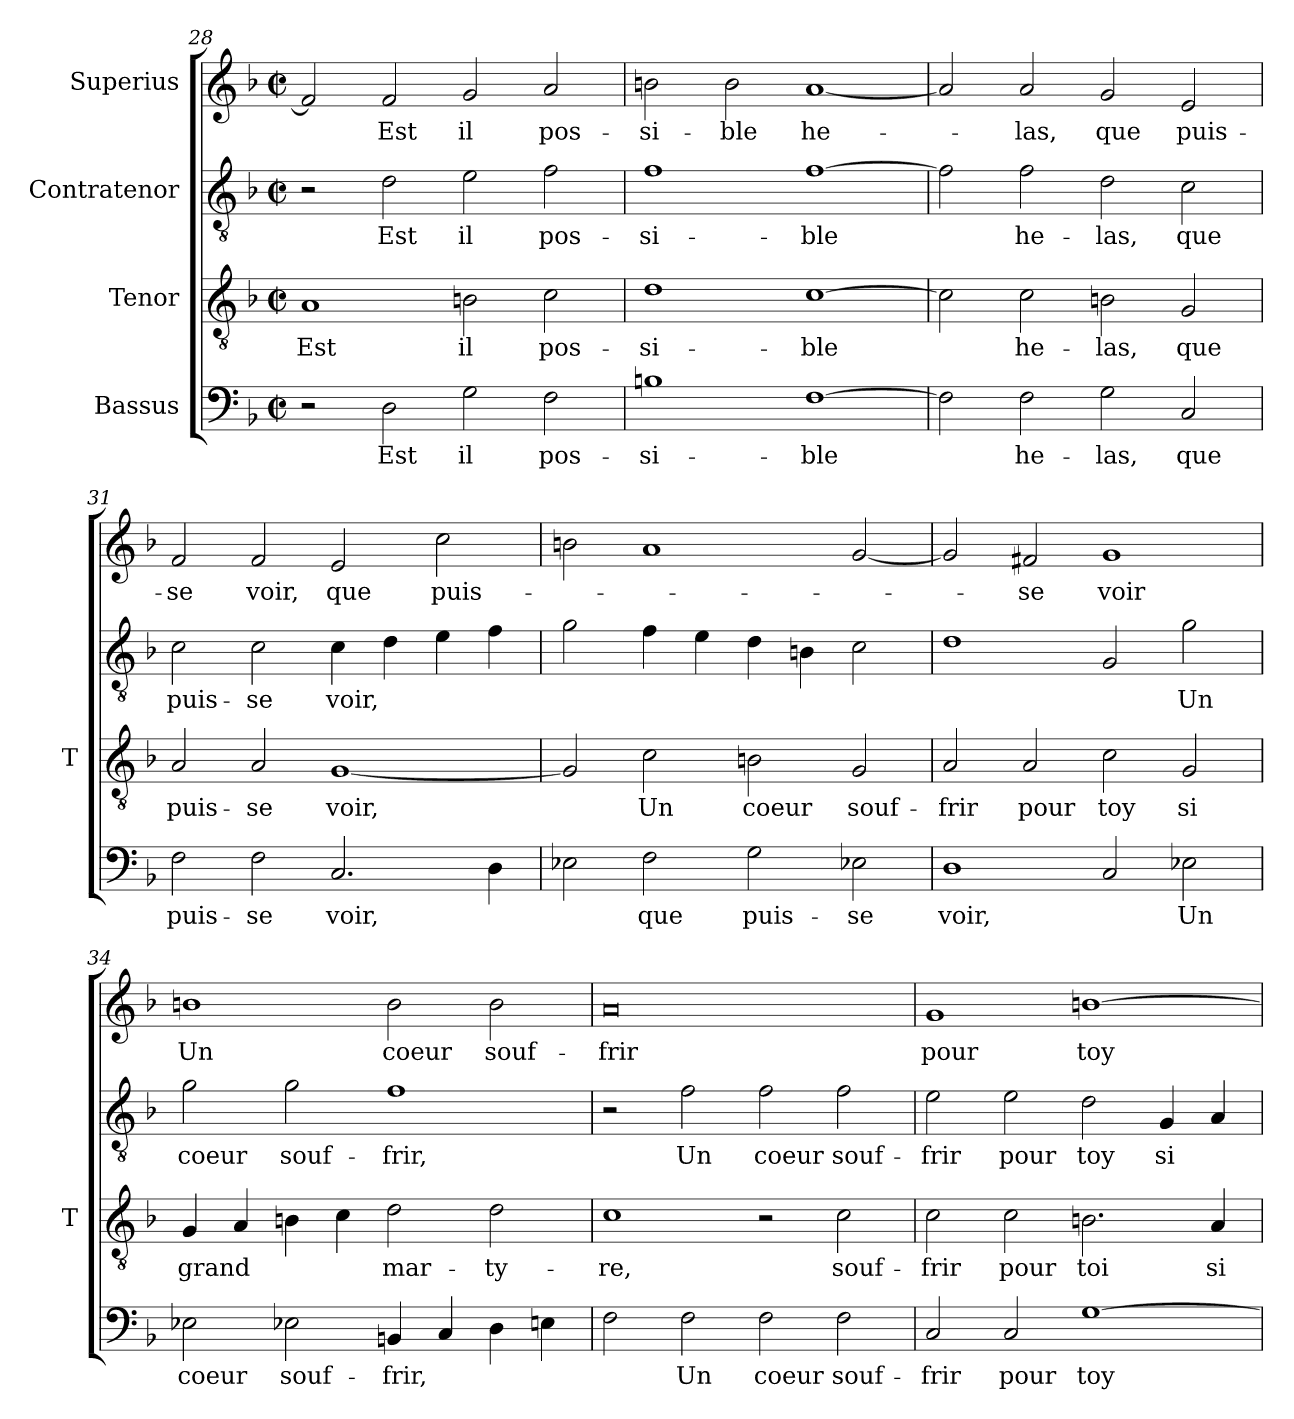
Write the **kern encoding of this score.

**kern	**text	**kern	**text	**kern	**text	**kern	**text
*part4	*part4	*part3	*part3	*part2	*part2	*part1	*part1
*staff4	*staff4	*staff3	*staff3	*staff2	*staff2	*staff1	*staff1
*I"Bassus	*	*I"Tenor	*	*I"Contratenor	*	*I"Superius	*
*	*	*I'T	*	*	*	*	*
*clefF4	*	*clefGv2	*	*clefGv2	*	*clefG2	*
*k[b-]	*	*k[b-]	*	*k[b-]	*	*k[b-]	*
*F:	*	*F:	*	*F:	*	*F:	*
*M2/2	*	*M2/2	*	*M2/2	*	*M2/2	*
*met(c|)	*	*met(c|)	*	*met(c|)	*	*met(c|)	*
=28	=28	=28	=28	=28	=28	=28	=28
2r	.	1A	-Est	2r	.	2f]	.
2D	-Est	.	.	2d	-Est	2f	-Est
2G	-il	2B	-il	2e	-il	2g	-il
2F	pos-	2c	pos-	2f	pos-	2a	pos-
=29	=29	=29	=29	=29	=29	=29	=29
1B	si-	1d	si-	1f	si-	2b	si-
.	.	.	.	.	.	2b	-ble
[1F	-ble	[1c	-ble	[1f	-ble	[1a	he-
=30	=30	=30	=30	=30	=30	=30	=30
2F]	.	2c]	.	2f]	.	2a]	.
2F	he-	2c	he-	2f	he-	2a	-las,
2G	-las,	2B	-las,	2d	-las,	2g	-que
2C	-que	2G	-que	2c	-que	2e	puis-
=31	=31	=31	=31	=31	=31	=31	=31
2F	puis-	2A	puis-	2c	puis-	2f	-se
2F	-se	2A	-se	2c	-se	2f	-voir,
2.C	-voir,	[1G	-voir,	4c	-voir,	2e	-que
.	.	.	.	4d	.	.	.
.	.	.	.	4e	.	2cc	puis-
4D	.	.	.	4f	.	.	.
!!LO:PB:g=z
=32	=32	=32	=32	=32	=32	=32	=32
2E-X	.	2G]	.	2g	.	2b	.
2F	-que	2c	-Un	4f	.	1a	.
.	.	.	.	4e	.	.	.
2G	puis-	2B	-coeur	4d	.	.	.
.	.	.	.	4B	.	.	.
2E-X	-se	2G	souf-	2c	.	[2g	.
=33	=33	=33	=33	=33	=33	=33	=33
1D	-voir,	2A	-frir	1d	.	2g]	.
.	.	2A	-pour	.	.	2f#X	-se
2C	.	2c	-toy	2G	.	1g	-voir
2E-X	-Un	2G	-si	2g	-Un	.	.
=34	=34	=34	=34	=34	=34	=34	=34
2E-X	-coeur	4G	-grand	2g	-coeur	1b	-Un
.	.	4A	.	.	.	.	.
2E-X	souf-	4B	.	2g	souf-	.	.
.	.	4c	.	.	.	.	.
4BB	-frir,	2d	mar-	1f	-frir,	2b	-coeur
4C	.	.	.	.	.	.	.
4D	.	2d	ty-	.	.	2b	souf-
4E	.	.	.	.	.	.	.
=35	=35	=35	=35	=35	=35	=35	=35
2F	.	1c	-re,	2r	.	0a	-frir
2F	-Un	.	.	2f	-Un	.	.
2F	-coeur	2r	.	2f	-coeur	.	.
2F	souf-	2c	souf-	2f	souf-	.	.
=36	=36	=36	=36	=36	=36	=36	=36
2C	-frir	2c	-frir	2e	-frir	1g	-pour
2C	-pour	2c	-pour	2e	-pour	.	.
[1G	-toy	2.B	-toi	2d	-toy	[1b	-toy
.	.	.	.	4G	-si	.	.
.	.	4A	-si	4A	.	.	.
=	=	=	=	=	=	=	=
*-	*-	*-	*-	*-	*-	*-	*-
